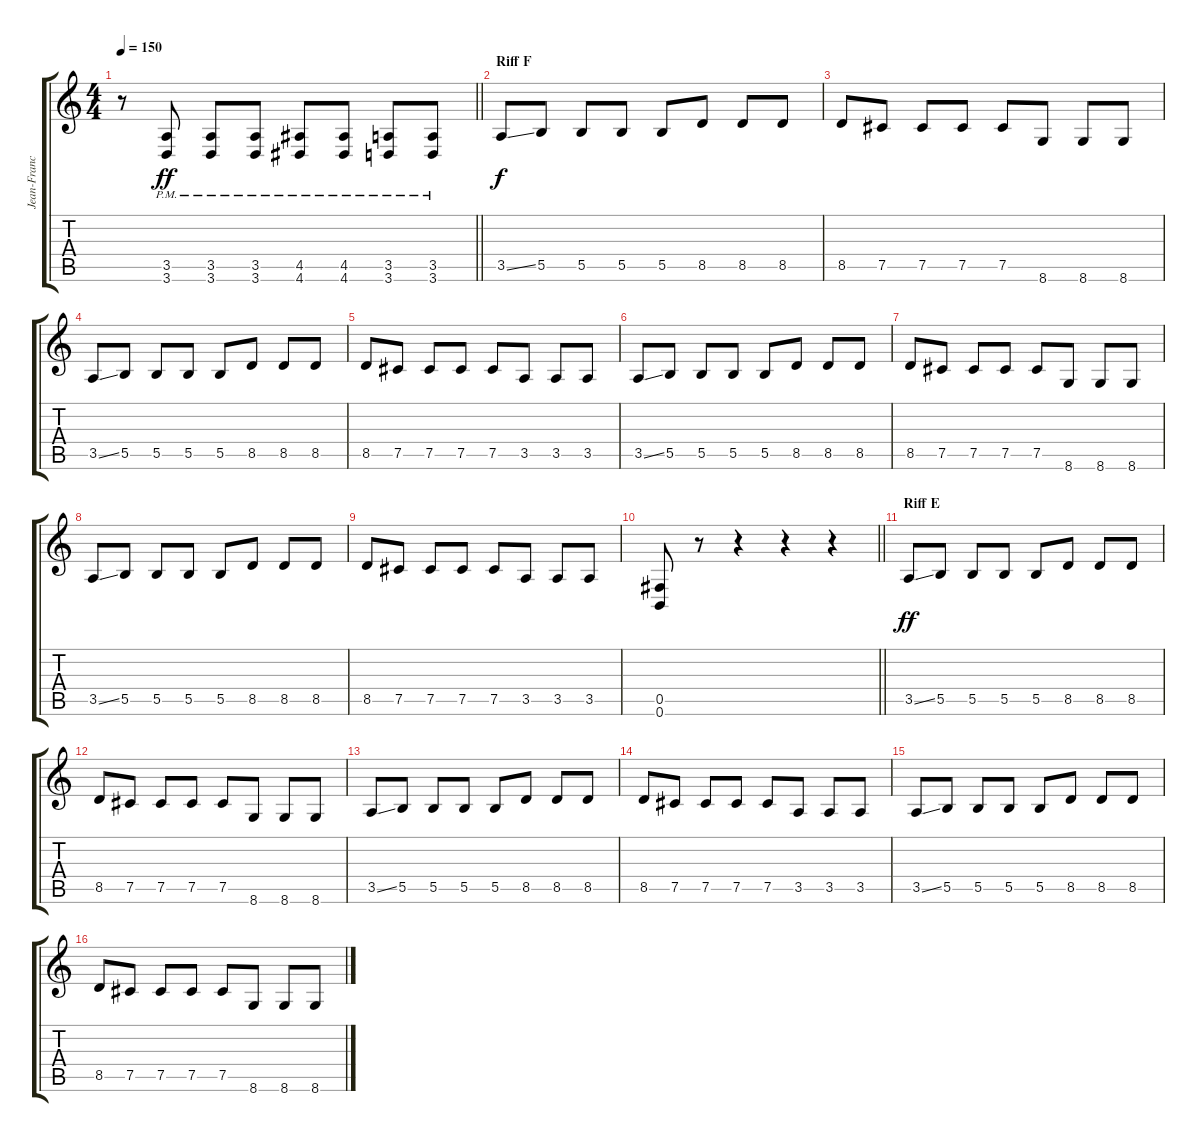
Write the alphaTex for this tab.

\track ("Jean-Francois Dagenais " "Jean-Franc") {instrument distortionguitar}
\staff {score tabs}
\tuning (Db4 Ab3 E3 B2 Gb2 B1) {hide}
\ts (4 4)
\tempo 150
\clef g2
\barLineRight lightlight
\ks c
r.8{dy ff} (3.5{pm} 3.6{pm}).8 (3.5{pm} 3.6{pm}).8 (3.5{pm} 3.6{pm}).8 (4.5{pm} 4.6{pm}).8 (4.5{pm} 4.6{pm}).8 (3.5{pm} 3.6{pm}).8 (3.5{pm} 3.6{pm}).8 |
\section ("" "Riff F")
3.5{ss}.8{dy f} 5.5.8 5.5.8 5.5.8 5.5.8 8.5.8 8.5.8 8.5.8 |
8.5.8 7.5.8 7.5.8 7.5.8 7.5.8 8.6.8 8.6.8 8.6.8 |
3.5{ss}.8 5.5.8 5.5.8 5.5.8 5.5.8 8.5.8 8.5.8 8.5.8 |
8.5.8 7.5.8 7.5.8 7.5.8 7.5.8 3.5.8 3.5.8 3.5.8 |
3.5{ss}.8 5.5.8 5.5.8 5.5.8 5.5.8 8.5.8 8.5.8 8.5.8 |
8.5.8 7.5.8 7.5.8 7.5.8 7.5.8 8.6.8 8.6.8 8.6.8 |
3.5{ss}.8 5.5.8 5.5.8 5.5.8 5.5.8 8.5.8 8.5.8 8.5.8 |
8.5.8 7.5.8 7.5.8 7.5.8 7.5.8 3.5.8 3.5.8 3.5.8 |
\barLineRight lightlight
(0.5 0.6).8 r.8 r.4 r.4 r.4 |
\section ("" "Riff E")
3.5{ss}.8{dy ff} 5.5.8 5.5.8 5.5.8 5.5.8 8.5.8 8.5.8 8.5.8 |
8.5.8 7.5.8 7.5.8 7.5.8 7.5.8 8.6.8 8.6.8 8.6.8 |
3.5{ss}.8 5.5.8 5.5.8 5.5.8 5.5.8 8.5.8 8.5.8 8.5.8 |
8.5.8 7.5.8 7.5.8 7.5.8 7.5.8 3.5.8 3.5.8 3.5.8 |
3.5{ss}.8 5.5.8 5.5.8 5.5.8 5.5.8 8.5.8 8.5.8 8.5.8 |
8.5.8 7.5.8 7.5.8 7.5.8 7.5.8 8.6.8 8.6.8 8.6.8
